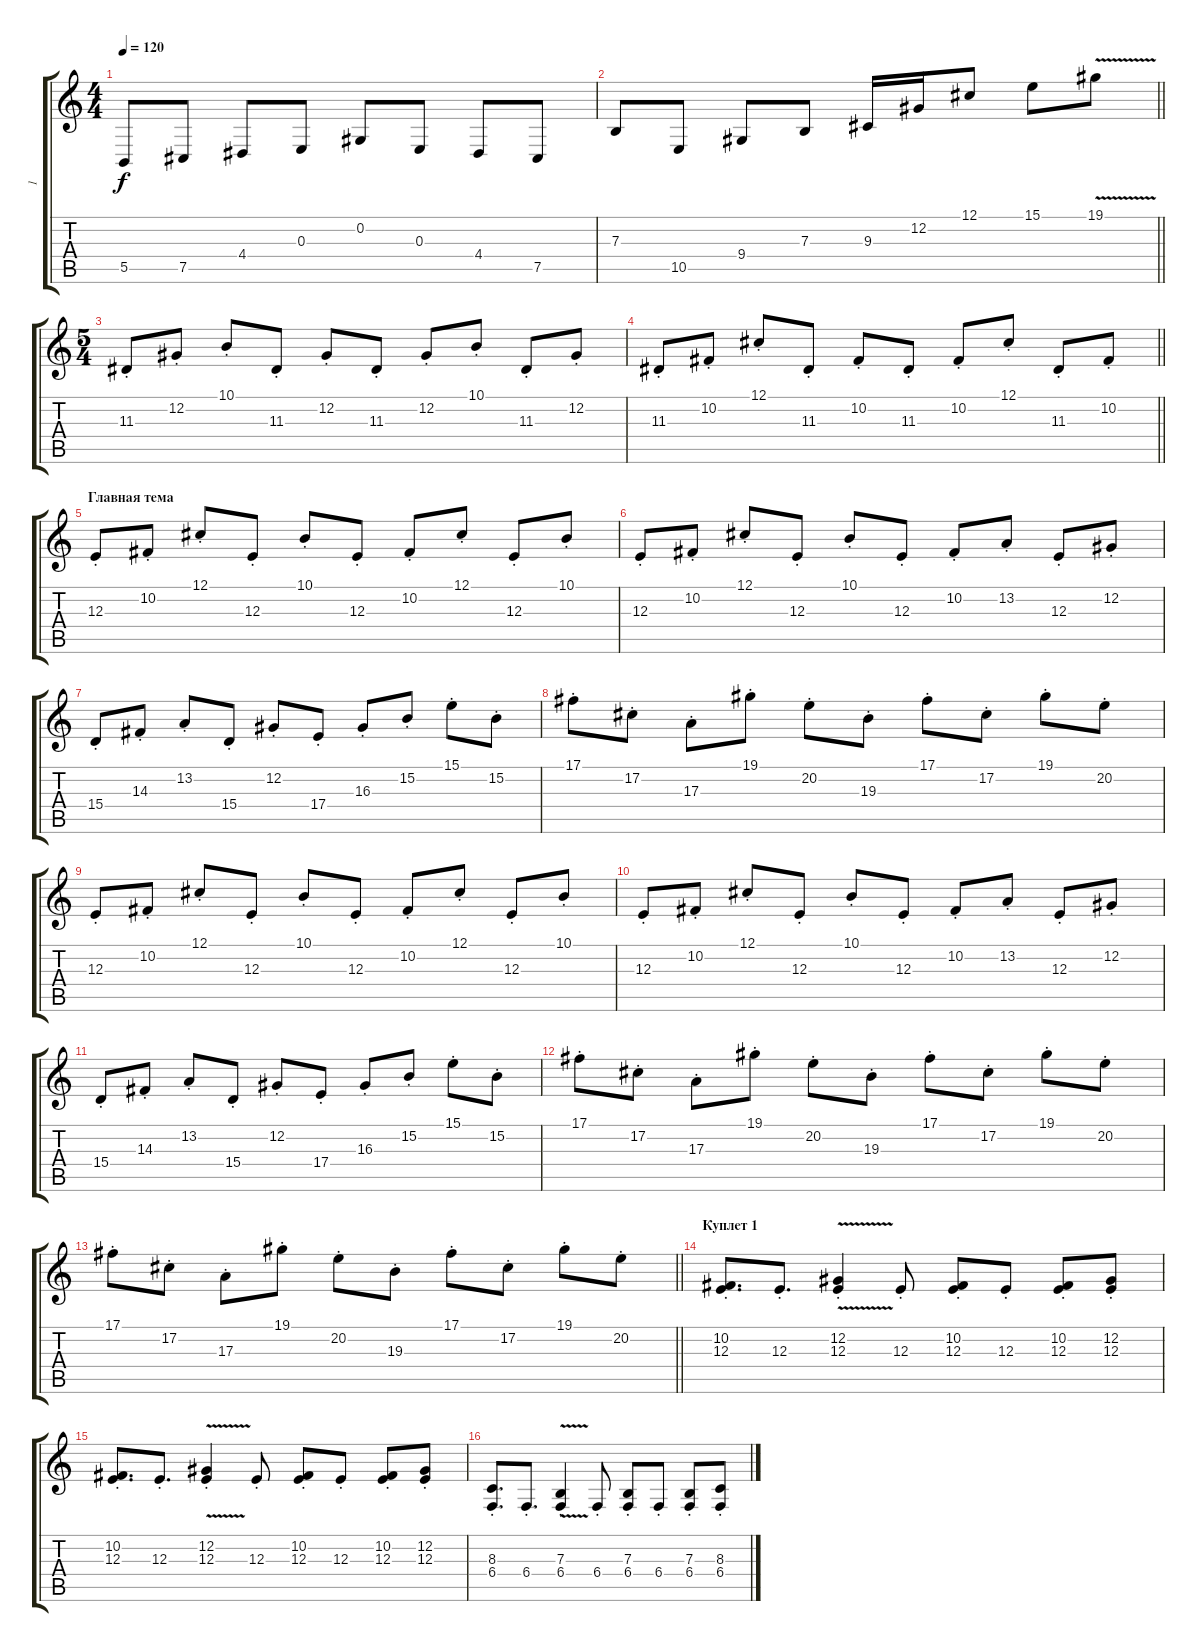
\track ("1" "1") {instrument pad3polysynth bank 9}
\staff {score tabs}
\tuning (Db4 Ab3 E3 B2 Gb2 Db2) {hide}
\ts (4 4)
\tempo 120
\clef g2
\ks c
5.5{t}.8{dy f} 7.5.8 4.4.8 0.3.8 0.2.8 0.3.8 4.4.8 7.5.8 |
\barLineRight lightlight
7.3.8 10.5.8 9.4.8 7.3.8 9.3.16 12.2.16 12.1.8 15.1.8 19.1{v}.8 |
\ts (5 4)
11.3{st}.8 12.2{st}.8 10.1{st}.8 11.3{st}.8 12.2{st}.8 11.3{st}.8 12.2{st}.8 10.1{st}.8 11.3{st}.8 12.2{st}.8 |
\barLineRight lightlight
11.3{st}.8 10.2{st}.8 12.1{st}.8 11.3{st}.8 10.2{st}.8 11.3{st}.8 10.2{st}.8 12.1{st}.8 11.3{st}.8 10.2{st}.8 |
\section ("" "Главная тема")
12.3{st}.8 10.2{st}.8 12.1{st}.8 12.3{st}.8 10.1{st}.8 12.3{st}.8 10.2{st}.8 12.1{st}.8 12.3{st}.8 10.1{st}.8 |
12.3{st}.8 10.2{st}.8 12.1{st}.8 12.3{st}.8 10.1{st}.8 12.3{st}.8 10.2{st}.8 13.2{st}.8 12.3{st}.8 12.2{st}.8 |
15.4{st}.8 14.3{st}.8 13.2{st}.8 15.4{st}.8 12.2{st}.8 17.4{st}.8 16.3{st}.8 15.2{st}.8 15.1{st}.8 15.2{st}.8 |
17.1{st}.8 17.2{st}.8 17.3{st}.8 19.1{st}.8 20.2{st}.8 19.3{st}.8 17.1{st}.8 17.2{st}.8 19.1{st}.8 20.2{st}.8 |
12.3{st}.8 10.2{st}.8 12.1{st}.8 12.3{st}.8 10.1{st}.8 12.3{st}.8 10.2{st}.8 12.1{st}.8 12.3{st}.8 10.1{st}.8 |
12.3{st}.8 10.2{st}.8 12.1{st}.8 12.3{st}.8 10.1{st}.8 12.3{st}.8 10.2{st}.8 13.2{st}.8 12.3{st}.8 12.2{st}.8 |
15.4{st}.8 14.3{st}.8 13.2{st}.8 15.4{st}.8 12.2{st}.8 17.4{st}.8 16.3{st}.8 15.2{st}.8 15.1{st}.8 15.2{st}.8 |
17.1{st}.8 17.2{st}.8 17.3{st}.8 19.1{st}.8 20.2{st}.8 19.3{st}.8 17.1{st}.8 17.2{st}.8 19.1{st}.8 20.2{st}.8 |
\barLineRight lightlight
17.1{st}.8 17.2{st}.8 17.3{st}.8 19.1{st}.8 20.2{st}.8 19.3{st}.8 17.1{st}.8 17.2{st}.8 19.1{st}.8 20.2{st}.8 |
\section ("" "Куплет 1")
(10.2{st} 12.3{st}).8{d} 12.3{st}.8{d} (12.2{v st} 12.3{v st}).4 12.3{st}.8 (10.2{st} 12.3{st}).8 12.3{st}.8 (10.2{st} 12.3{st}).8 (12.2{st} 12.3{st}).8 |
(10.2{st} 12.3{st}).8{d} 12.3{st}.8{d} (12.2{v st} 12.3{v st}).4 12.3{st}.8 (10.2{st} 12.3{st}).8 12.3{st}.8 (10.2{st} 12.3{st}).8 (12.2{st} 12.3{st}).8 |
(8.3{st} 6.4{st}).8{d} 6.4{st}.8{d} (7.3{v st} 6.4{v st}).4 6.4{st}.8 (7.3{st} 6.4{st}).8 6.4{st}.8 (7.3{st} 6.4{st}).8 (8.3{st} 6.4{st}).8
